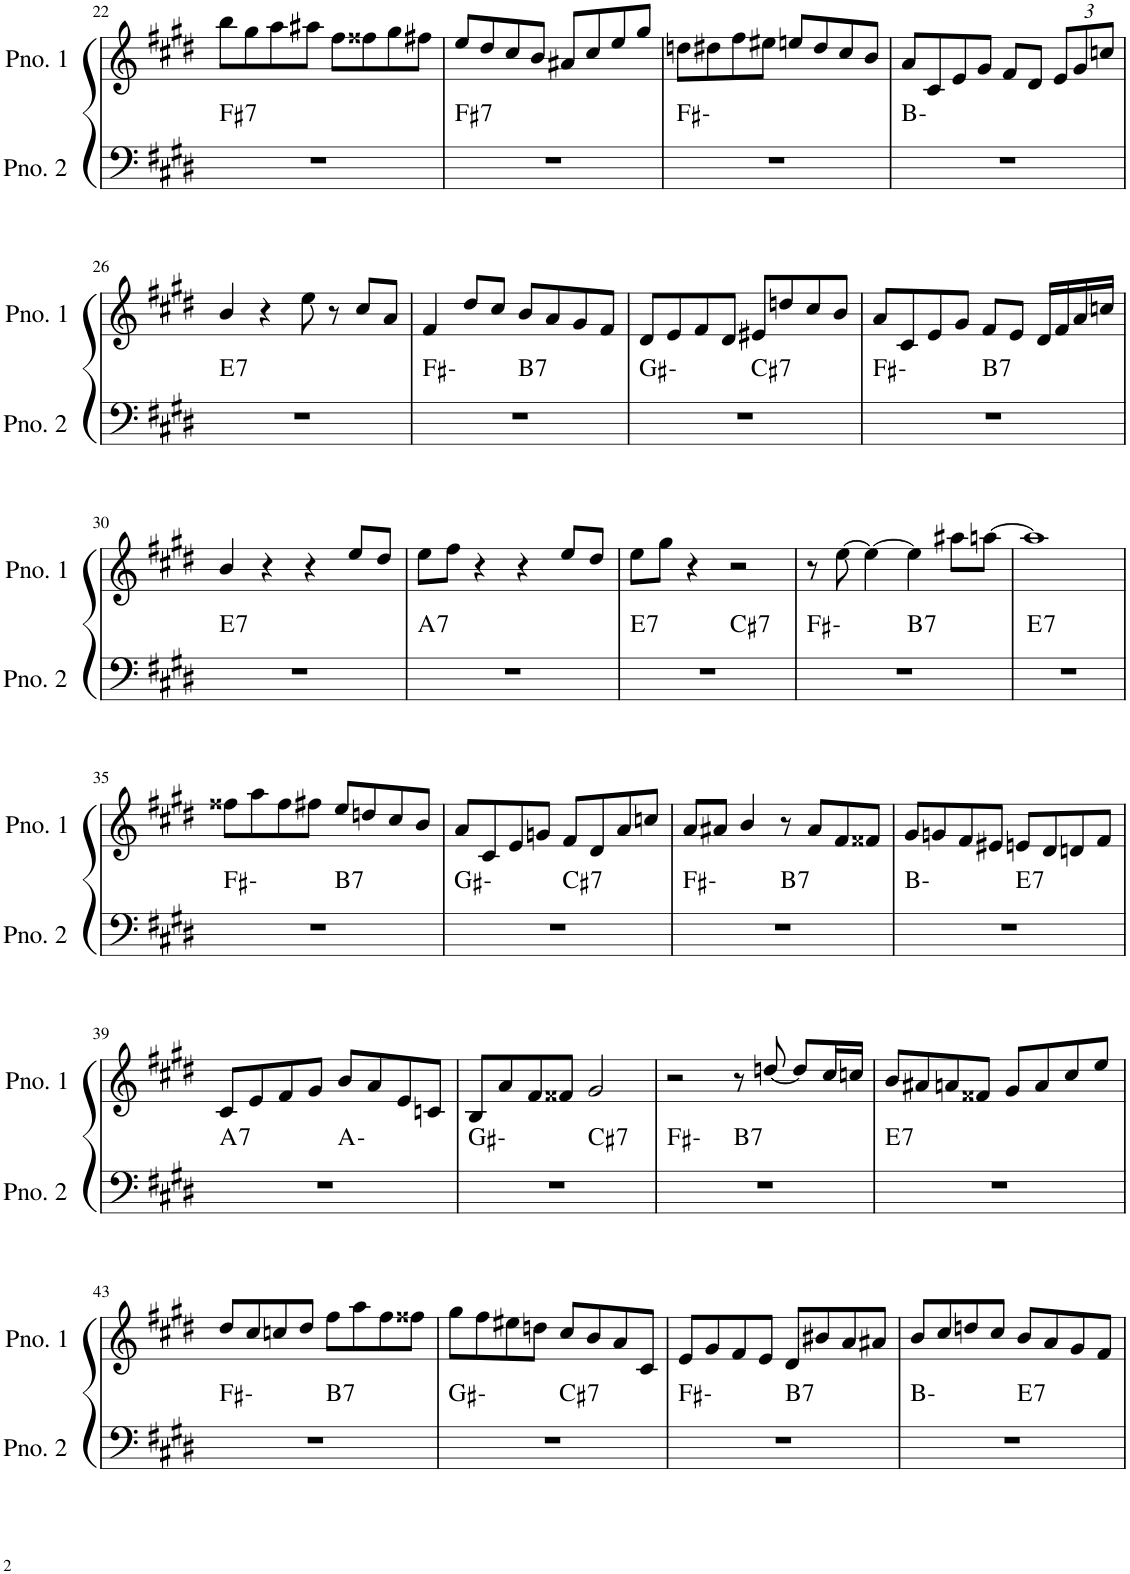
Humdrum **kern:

**kern	**harte	**kern
*part2	*part2	*part1
*staff2	*	*staff1
*I"ピアノ 2	*	*I"ピアノ 1
!!LO:PB:g=z
*clefF4	*	*clefG2
*k[f#c#g#d#]	*	*k[f#c#g#d#]
*M4/4	*	*M4/4
=22	=22	=22
!	!LO:H:kt=7	!
1r	F#:7	8bb\L
.	.	8gg#\
.	.	8aa\
.	.	8aa#X\J
.	.	8ff#\L
.	.	8ff##X\
.	.	8gg#\
.	.	8ff#X\J
=23	=23	=23
!	!LO:H:kt=7	!
1r	F#:7	8ee/L
.	.	8dd#/
.	.	8cc#/
.	.	8b/J
.	.	8a#X/L
.	.	8cc#/
.	.	8ee/
.	.	8gg#/J
=24	=24	=24
1r	F#:min	8ddn\L
.	.	8dd#X\
.	.	8ff#\
.	.	8ee#X\J
.	.	8een/L
.	.	8dd#/
.	.	8cc#/
.	.	8b/J
=25	=25	=25
1r	B:min	8a/L
.	.	8c#/
.	.	8e/
.	.	8g#/J
.	.	8f#/L
.	.	8d#/J
*	*	*Xbrackettup
.	.	12e/L
.	.	12g#/
.	.	12ccn/J
!!LO:LB:g=z
=26	=26	=26
!	!LO:H:kt=7	!
1r	E:7	4b/
.	.	4r
.	.	8ee\
.	.	8r
.	.	8cc#/L
.	.	8a/J
=27	=27	=27
*^	*	*
1r	2ryy	F#:min	4f#/
.	.	.	8dd#/L
.	.	.	8cc#/J
!	!	!LO:H:kt=7	!
.	2ryy	B:7	8b/L
.	.	.	8a/
.	.	.	8g#/
.	.	.	8f#/J
=28	=28	=28	=28
1r	2ryy	G#:min	8d#/L
.	.	.	8e/
.	.	.	8f#/
.	.	.	8d#/J
!	!	!LO:H:kt=7	!
.	2ryy	C#:7	8e#X/L
.	.	.	8ddn/
.	.	.	8cc#/
.	.	.	8b/J
=29	=29	=29	=29
1r	2ryy	F#:min	8a/L
.	.	.	8c#/
.	.	.	8e/
.	.	.	8g#/J
!	!	!LO:H:kt=7	!
.	2ryy	B:7	8f#/L
.	.	.	8e/J
.	.	.	16d#/LL
.	.	.	16f#/
.	.	.	16a/
.	.	.	16ccn/JJ
!!LO:LB:g=z
=30	=30	=30	=30
!	!	!LO:H:kt=7	!
*v	*v	*	*
1r	E:7	4b/
.	.	4r
.	.	4r
.	.	8ee/L
.	.	8dd#/J
=31	=31	=31
!	!LO:H:kt=7	!
1r	A:7	8ee\L
.	.	8ff#\J
.	.	4r
.	.	4r
.	.	8ee/L
.	.	8dd#/J
=32	=32	=32
!	!LO:H:kt=7	!
*^	*	*
1r	2ryy	E:7	8ee\L
.	.	.	8gg#\J
.	.	.	4r
!	!	!LO:H:kt=7	!
.	2ryy	C#:7	2r
=33	=33	=33	=33
1r	2ryy	F#:min	8r
.	.	.	[8ee\
.	.	.	4ee\_
!	!	!LO:H:kt=7	!
.	2ryy	B:7	4ee\]
.	.	.	8aa#X\L
.	.	.	[8aan\J
=34	=34	=34	=34
!	!	!LO:H:kt=7	!
*v	*v	*	*
1r	E:7	1aa]
!!LO:LB:g=z
=35	=35	=35
*^	*	*
1r	2ryy	F#:min	8ff##X\L
.	.	.	8aa\
.	.	.	8ff##\
.	.	.	8ff#X\J
!	!	!LO:H:kt=7	!
.	2ryy	B:7	8ee/L
.	.	.	8ddn/
.	.	.	8cc#/
.	.	.	8b/J
=36	=36	=36	=36
1r	2ryy	G#:min	8a/L
.	.	.	8c#/
.	.	.	8e/
.	.	.	8gn/J
!	!	!LO:H:kt=7	!
.	2ryy	C#:7	8f#/L
.	.	.	8d#/
.	.	.	8a/
.	.	.	8ccn/J
=37	=37	=37	=37
1r	2ryy	F#:min	8a/L
.	.	.	8a#X/J
.	.	.	4b/
!	!	!LO:H:kt=7	!
.	2ryy	B:7	8r
.	.	.	8a#/L
.	.	.	8f#/
.	.	.	8f##X/J
=38	=38	=38	=38
1r	2ryy	B:min	8g#/L
.	.	.	8gn/
.	.	.	8f#/
.	.	.	8e#X/J
!	!	!LO:H:kt=7	!
.	2ryy	E:7	8en/L
.	.	.	8d#/
.	.	.	8dn/
.	.	.	8f#/J
!!LO:LB:g=z
=39	=39	=39	=39
!	!	!LO:H:kt=7	!
1r	2ryy	A:7	8c#/L
.	.	.	8e/
.	.	.	8f#/
.	.	.	8g#/J
.	2ryy	A:min	8b/L
.	.	.	8a/
.	.	.	8e/
.	.	.	8cn/J
=40	=40	=40	=40
1r	2ryy	G#:min	8B/L
.	.	.	8a/
.	.	.	8f#/
.	.	.	8f##X/J
!	!	!LO:H:kt=7	!
.	2ryy	C#:7	2g#/
=41	=41	=41	=41
1r	2ryy	F#:min	2r
!	!	!LO:H:kt=7	!
.	2ryy	B:7	8r
.	.	.	[8ddn/
.	.	.	8dd/L]
.	.	.	16cc#/L
.	.	.	16ccn/JJ
=42	=42	=42	=42
!	!	!LO:H:kt=7	!
*v	*v	*	*
1r	E:7	8b/L
.	.	8a#X/
.	.	8an/
.	.	8f##X/J
.	.	8g#/L
.	.	8a/
.	.	8cc#/
.	.	8ee/J
!!LO:LB:g=z
=43	=43	=43
*^	*	*
1r	2ryy	F#:min	8dd#/L
.	.	.	8cc#/
.	.	.	8ccn/
.	.	.	8dd#/J
!	!	!LO:H:kt=7	!
.	2ryy	B:7	8ff#\L
.	.	.	8aa\
.	.	.	8ff#\
.	.	.	8ff##X\J
=44	=44	=44	=44
1r	2ryy	G#:min	8gg#\L
.	.	.	8ff#\
.	.	.	8ee#X\
.	.	.	8ddn\J
!	!	!LO:H:kt=7	!
.	2ryy	C#:7	8cc#/L
.	.	.	8b/
.	.	.	8a/
.	.	.	8c#/J
=45	=45	=45	=45
1r	2ryy	F#:min	8e/L
.	.	.	8g#/
.	.	.	8f#/
.	.	.	8e/J
!	!	!LO:H:kt=7	!
.	2ryy	B:7	8d#/L
.	.	.	8b#X/
.	.	.	8a/
.	.	.	8a#X/J
=46	=46	=46	=46
1r	2ryy	B:min	8b/L
.	.	.	8cc#/
.	.	.	8ddn/
.	.	.	8cc#/J
!	!	!LO:H:kt=7	!
.	2ryy	E:7	8b/L
.	.	.	8a/
.	.	.	8g#/
.	.	.	8f#/J
*v	*v	*	*
=	=	=
*-	*-	*-
